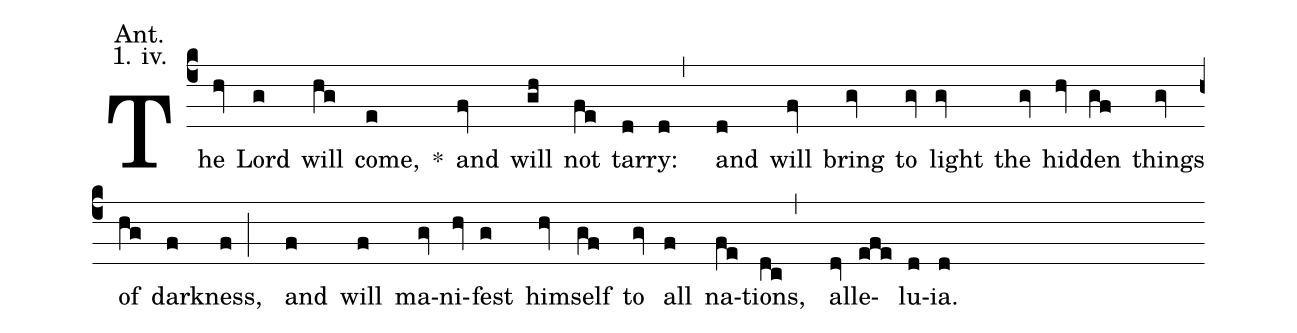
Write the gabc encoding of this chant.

annotation: Ant.;
annotation: 1. iv.;
%%
(c4) The(hv) Lord(g) will(hg) come,(e) <sp>*</sp>() and(fv) will(gh) not(fe) tar(d)ry:(d,) and(d) will(fv) bring(gv) to(gv) light(gv) the(gv) hid(hv)den(gf) things(gv) of(hg) dark(f)ness,(f;) and(f) will(f) ma(gv)ni(hv)fest(g) him(hv)self(gf) to(gv) all(f) na(fe)tions,(dc,) al(dv)le(efe)lu(d)ia.(d)
